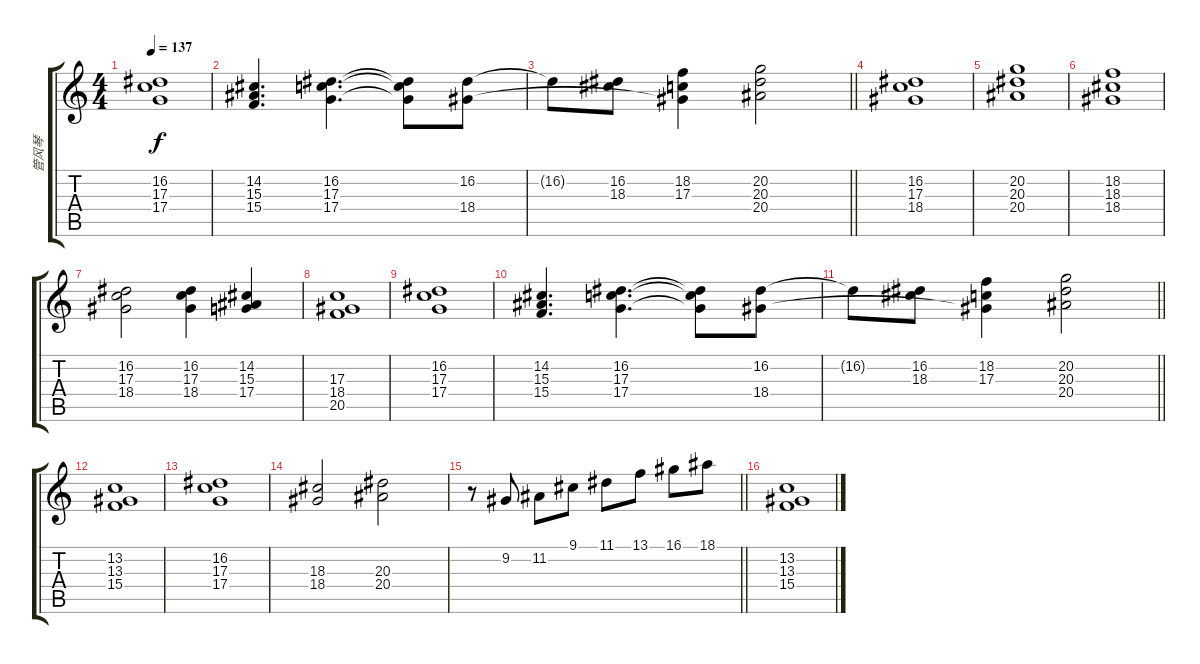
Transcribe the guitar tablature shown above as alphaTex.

\track ("管风琴" "管风琴") {instrument drawbarorgan}
\staff {score tabs}
\tuning (E4 B3 G3 D3 A2 E2) {hide}
\ts (4 4)
\tempo 137
\clef g2
\ks c
(16.2 17.3 17.4).1{dy f} |
(14.2 15.3 15.4).4{d} (16.2 17.3 17.4).4{d} (16.2{t} 17.3{t} 17.4{t}).8 (16.2 18.4).8 |
\barLineRight lightlight
16.2{t}.8 (16.2 18.3).8 (18.2 17.3 18.4{t}).4 (20.2 20.3 20.4).2 |
(16.2 17.3 18.4).1 |
(20.2 20.3 20.4).1 |
(18.2 18.3 18.4).1 |
(16.2 17.3 18.4).2 (16.2 17.3 18.4).4 (14.2 15.3 17.4).4 |
(17.3 18.4 20.5).1 |
(16.2 17.3 17.4).1 |
(14.2 15.3 15.4).4{d} (16.2 17.3 17.4).4{d} (16.2{t} 17.3{t} 17.4{t}).8 (16.2 18.4).8 |
\barLineRight lightlight
16.2{t}.8 (16.2 18.3).8 (18.2 17.3 18.4{t}).4 (20.2 20.3 20.4).2 |
(13.2 13.3 15.4).1 |
(16.2 17.3 17.4).1 |
(18.3 18.4).2 (20.3 20.4).2 |
\barLineRight lightlight
r.8 9.2.8 11.2.8 9.1.8 11.1.8 13.1.8 16.1.8 18.1.8 |
(13.2 13.3 15.4).1
